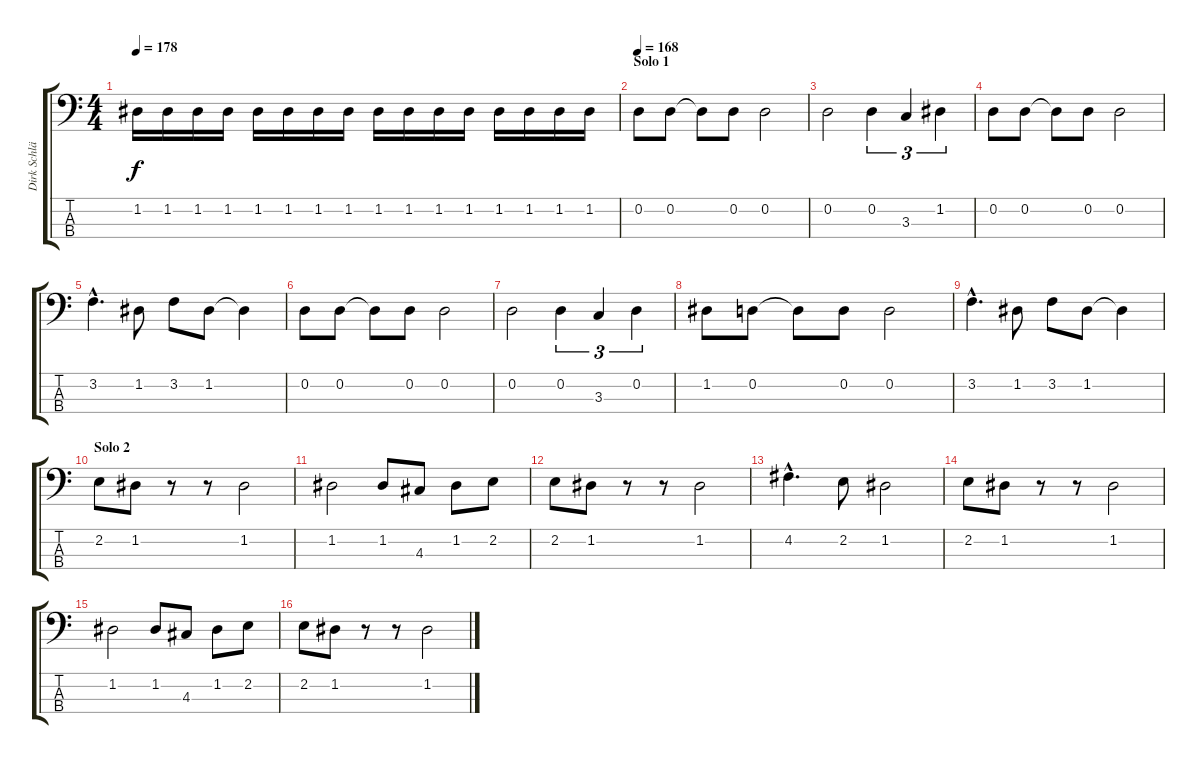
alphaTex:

\track ("Dirk Schlächter" "Dirk Schlä") {instrument electricbassfinger}
\staff {score tabs}
\tuning (G2 D2 A1 E1) {hide}
\ts (4 4)
\tempo 178
\clef f4
\ks c
1.2.16{dy f} 1.2.16 1.2.16 1.2.16 1.2.16 1.2.16 1.2.16 1.2.16 1.2.16 1.2.16 1.2.16 1.2.16 1.2.16 1.2.16 1.2.16 1.2.16 |
\section ("" "Solo 1")
\tempo 168
0.2.8 0.2.8 0.2{t}.8 0.2.8 0.2.2 |
0.2.2 0.2.4{tu (3 2)} 3.3.4{tu (3 2)} 1.2.4{tu (3 2)} |
0.2.8 0.2.8 0.2{t}.8 0.2.8 0.2.2 |
3.2{hac}.4{d} 1.2.8 3.2.8 1.2.8 1.2{t}.4 |
0.2.8 0.2.8 0.2{t}.8 0.2.8 0.2.2 |
0.2.2 0.2.4{tu (3 2)} 3.3.4{tu (3 2)} 0.2.4{tu (3 2)} |
1.2.8 0.2.8 0.2{t}.8 0.2.8 0.2.2 |
3.2{hac}.4{d} 1.2.8 3.2.8 1.2.8 1.2{t}.4 |
\section ("" "Solo 2")
2.2.8 1.2.8 r.8 r.8 1.2.2 |
1.2.2 1.2.8 4.3.8 1.2.8 2.2.8 |
2.2.8 1.2.8 r.8 r.8 1.2.2 |
4.2{hac}.4{d} 2.2.8 1.2.2 |
2.2.8 1.2.8 r.8 r.8 1.2.2 |
1.2.2 1.2.8 4.3.8 1.2.8 2.2.8 |
2.2.8 1.2.8 r.8 r.8 1.2.2
